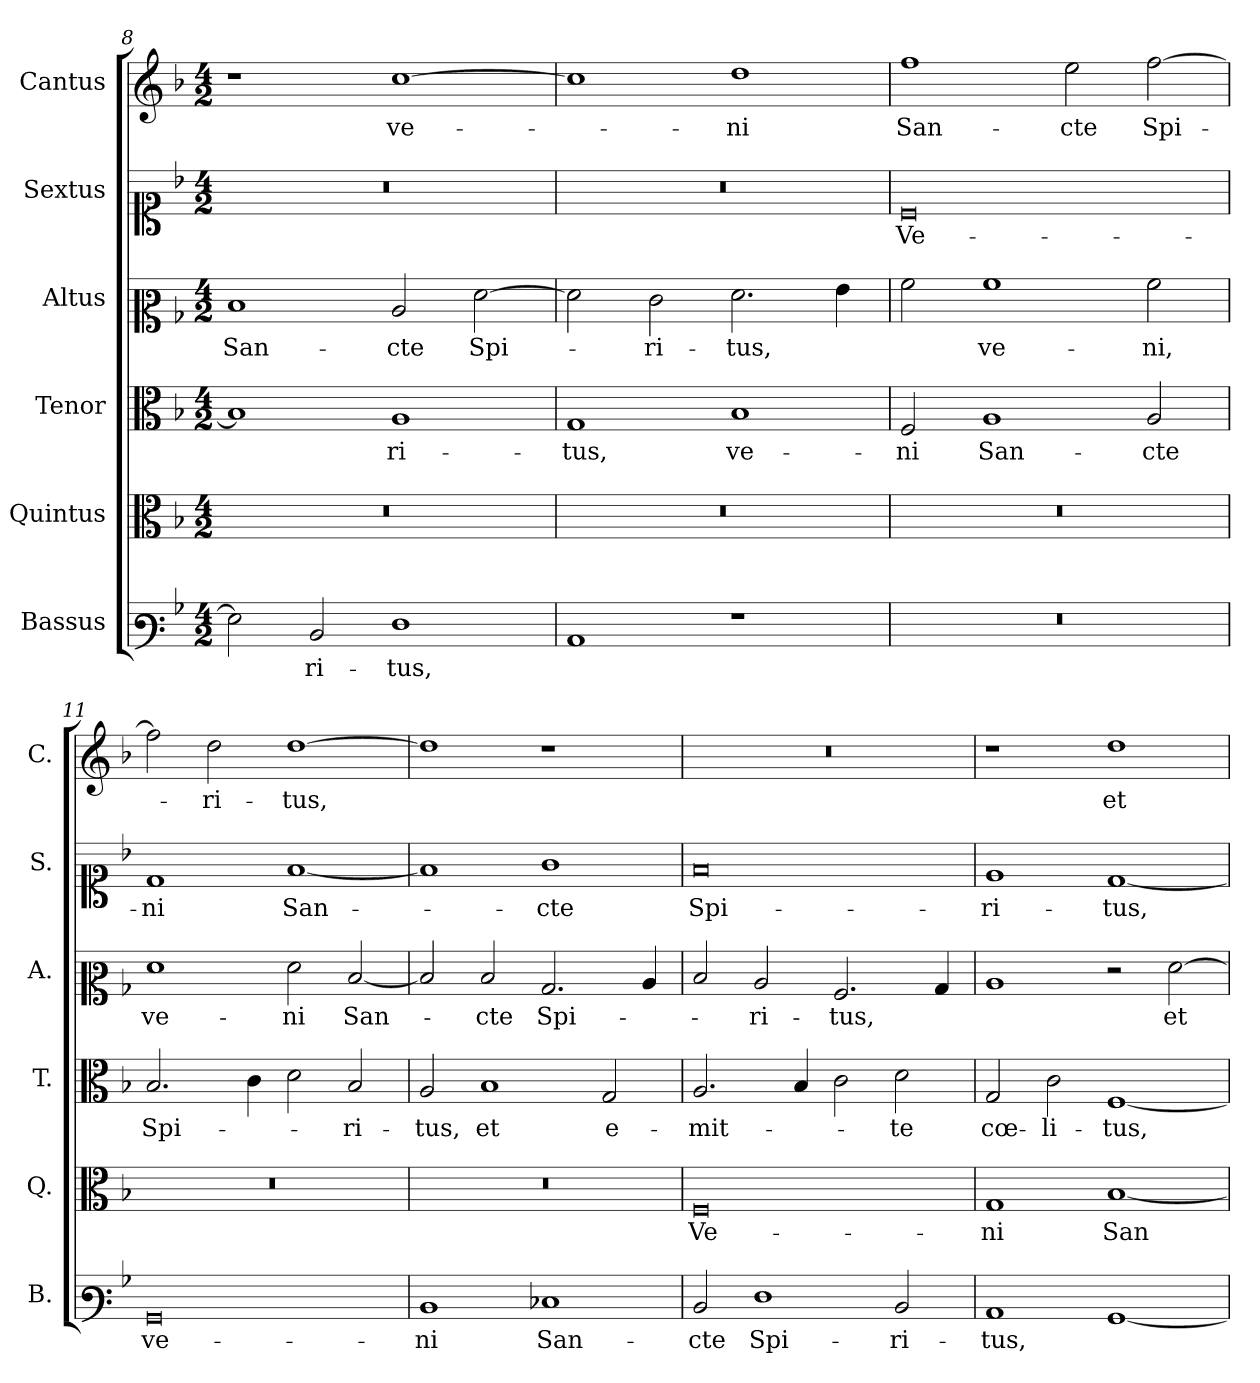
**kern	**text	**kern	**text	**kern	**text	**kern	**text	**kern	**text	**kern	**text
*part6	*part6	*part5	*part5	*part4	*part4	*part3	*part3	*part2	*part2	*part1	*part1
*staff6	*staff6	*staff5	*staff5	*staff4	*staff4	*staff3	*staff3	*staff2	*staff2	*staff1	*staff1
*I"Bassus	*	*I"Quintus	*	*I"Tenor	*	*I"Altus	*	*I"Sextus	*	*I"Cantus	*
*I'B.	*	*I'Q.	*	*I'T.	*	*I'A.	*	*I'S.	*	*I'C.	*
!!LO:LB:g=z
*clefF3	*	*clefC3	*	*clefC3	*	*clefC2	*	*clefC1	*	*clefG2	*
*k[b-]	*	*k[b-]	*	*k[b-]	*	*k[b-]	*	*k[b-]	*	*k[b-]	*
*M4/2	*	*M4/2	*	*M4/2	*	*M4/2	*	*M4/2	*	*M4/2	*
=8	=8	=8	=8	=8	=8	=8	=8	=8	=8	=8	=8
!	!	!LO:N:vis=1	!	!	!	!	!	!LO:N:vis=1	!	!	!
2G\]	.	0r	.	1B-]	.	1d	San-	0r	.	1r	.
2D/	-ri-	.	.	.	.	.	.	.	.	.	.
1F	-tus,	.	.	1A	-ri-	2c/	-cte	.	.	[1cc	ve-
.	.	.	.	.	.	[2f\	Spi-	.	.	.	.
=9	=9	=9	=9	=9	=9	=9	=9	=9	=9	=9	=9
!	!	!LO:N:vis=1	!	!	!	!	!	!LO:N:vis=1	!	!	!
1C	.	0r	.	1G	-tus,	2f\]	.	0r	.	1cc]	.
.	.	.	.	.	.	2e\	-ri-	.	.	.	.
1r	.	.	.	1B-	ve-	2.f\	-tus,	.	.	1dd	-ni
.	.	.	.	.	.	4g\	.	.	.	.	.
=10	=10	=10	=10	=10	=10	=10	=10	=10	=10	=10	=10
!LO:N:vis=1	!	!LO:N:vis=1	!	!	!	!	!	!	!	!	!
0r	.	0r	.	2F/	-ni	2a\	.	0c	Ve-	1ff	San-
.	.	.	.	1A	San-	1a	ve-	.	.	.	.
.	.	.	.	.	.	.	.	.	.	2ee\	-cte
.	.	.	.	2A/	-cte	2a\	-ni,	.	.	[2ff\	Spi-
=11	=11	=11	=11	=11	=11	=11	=11	=11	=11	=11	=11
!	!	!LO:N:vis=1	!	!	!	!	!	!	!	!	!
0BB-	ve-	0r	.	2.B-/	Spi-	1f	ve-	1d	-ni	2ff\]	.
.	.	.	.	.	.	.	.	.	.	2dd\	-ri-
.	.	.	.	4c\	.	.	.	.	.	.	.
.	.	.	.	2d\	.	2f\	-ni	[1f	San-	[1dd	-tus,
.	.	.	.	2B-/	-ri-	[2d/	San-	.	.	.	.
=12	=12	=12	=12	=12	=12	=12	=12	=12	=12	=12	=12
!	!	!LO:N:vis=1	!	!	!	!	!	!	!	!	!
1D	-ni	0r	.	2A/	-tus,	2d/]	.	1f]	.	1dd]	.
.	.	.	.	1B-	et	2d/	-cte	.	.	.	.
1E-X	San-	.	.	.	.	2.B-/	Spi-	1g	-cte	1r	.
.	.	.	.	2G/	e-	.	.	.	.	.	.
.	.	.	.	.	.	4c/	.	.	.	.	.
=13	=13	=13	=13	=13	=13	=13	=13	=13	=13	=13	=13
!	!	!	!	!	!	!	!	!	!	!LO:N:vis=1	!
2D/	-cte	0F	Ve-	2.A/	-mit-	2d/	.	0f	Spi-	0r	.
1F	Spi-	.	.	.	.	2c/	-ri-	.	.	.	.
.	.	.	.	4B-/	.	.	.	.	.	.	.
.	.	.	.	2c\	.	2.A/	-tus,	.	.	.	.
2D/	-ri-	.	.	2d\	-te	.	.	.	.	.	.
.	.	.	.	.	.	4B-/	.	.	.	.	.
!!LO:PB:g=z
=14	=14	=14	=14	=14	=14	=14	=14	=14	=14	=14	=14
1C	-tus,	1G	-ni	2G/	cœ-	1c	.	1e	-ri-	1r	.
.	.	.	.	2c\	-li-	.	.	.	.	.	.
[1BB-	.	[1B-	San-	[1F	-tus,	2r	.	[1d	-tus,	1dd	et
.	.	.	.	.	.	[2f\	et	.	.	.	.
=	=	=	=	=	=	=	=	=	=	=	=
*-	*-	*-	*-	*-	*-	*-	*-	*-	*-	*-	*-
